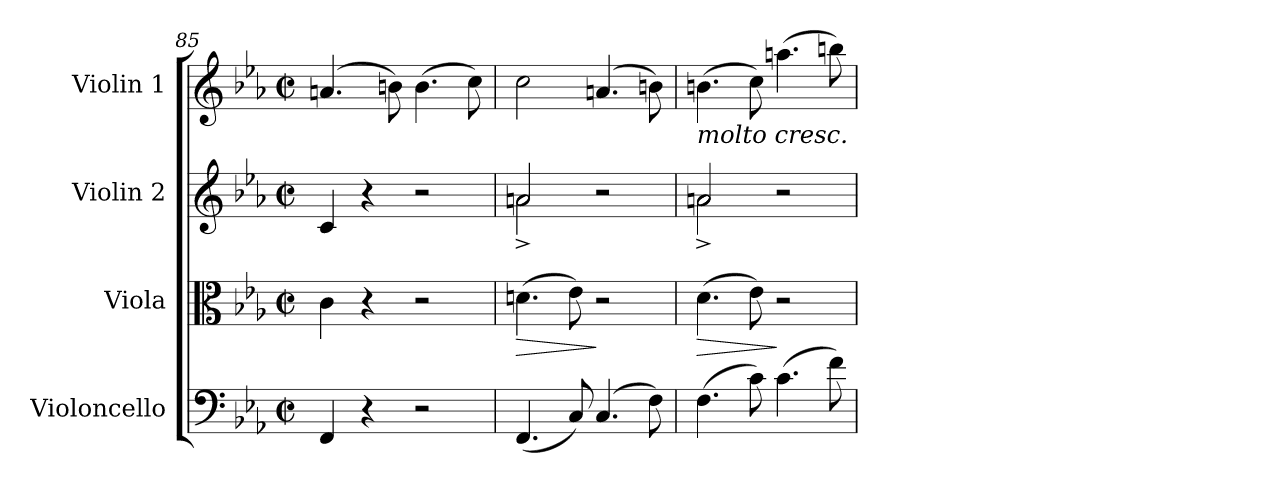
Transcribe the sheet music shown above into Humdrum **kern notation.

**kern	**kern	**dynam	**kern	**kern
*part4	*part3	*part3	*part2	*part1
*staff4	*staff3	*staff3	*staff2	*staff1
*I"Violoncello	*I"Viola	*	*I"Violin 2	*I"Violin 1
*I'Vc	*I'Vla	*	*I'Vln	*I'Vln
*clefF4	*clefC3	*	*clefG2	*clefG2
*k[b-e-a-]	*k[b-e-a-]	*	*k[b-e-a-]	*k[b-e-a-]
*M2/2	*M2/2	*	*M2/2	*M2/2
*met(c|)	*met(c|)	*	*met(c|)	*met(c|)
=85	=85	=85	=85	=85
4FF/	4c\	.	4c/	(4.an/
4r	4r	.	4r	.
.	.	.	.	8bn\)
2r	2r	.	2r	(4.b\
.	.	.	.	8cc\)
=86	=86	=86	=86	=86
!	!	!LO:HP:b	!	!
*	*	*	*^	*
(4.FF/	(4.dn\	>	2an/	2a^\	2cc\
8C/)	8e-\)	.	.	.	.
(4.C/	2r	]	2r	2ryy	(4.an/
8F\)	.	.	.	.	8bn\)
=87	=87	=87	=87	=87	=87
!	!	!	!	!	!LO:TX:b:i:t=molto cresc.
!	!	!LO:HP:b	!	!	!
(4.F\	(4.d\	>	2an/	2a^\	(4.bn\
8c\)	8e-\)	.	.	.	8cc\)
(4.c\	2r	]	2r	2ryy	(4.aan\
8f\)	.	.	.	.	8bbn\)
*	*	*	*v	*v	*
=	=	=	=	=
*-	*-	*-	*-	*-
